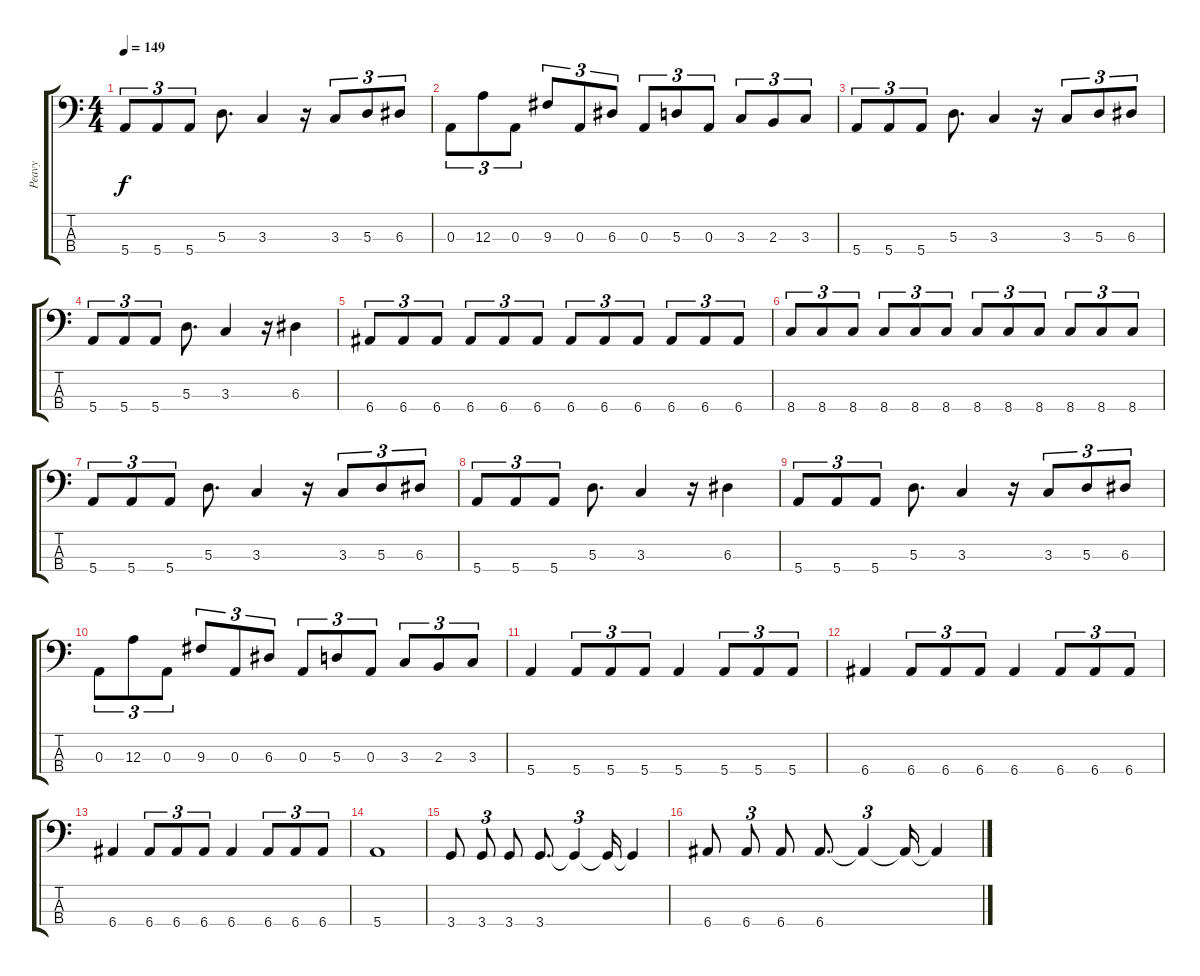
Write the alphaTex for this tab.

\track ("Peavy" "Peavy") {instrument electricbassfinger}
\staff {score tabs}
\tuning (G2 D2 A1 E1) {hide}
\ts (4 4)
\tempo 149
\clef f4
\ks c
5.4.8{tu (3 2) dy f} 5.4.8{tu (3 2)} 5.4.8{tu (3 2)} 5.3.8{d} 3.3.4 r.16 3.3.8{tu (3 2)} 5.3.8{tu (3 2)} 6.3.8{tu (3 2)} |
0.3.8{tu (3 2)} 12.3.8{tu (3 2)} 0.3.8{tu (3 2)} 9.3.8{tu (3 2)} 0.3.8{tu (3 2)} 6.3.8{tu (3 2)} 0.3.8{tu (3 2)} 5.3.8{tu (3 2)} 0.3.8{tu (3 2)} 3.3.8{tu (3 2)} 2.3.8{tu (3 2)} 3.3.8{tu (3 2)} |
5.4.8{tu (3 2)} 5.4.8{tu (3 2)} 5.4.8{tu (3 2)} 5.3.8{d} 3.3.4 r.16 3.3.8{tu (3 2)} 5.3.8{tu (3 2)} 6.3.8{tu (3 2)} |
5.4.8{tu (3 2)} 5.4.8{tu (3 2)} 5.4.8{tu (3 2)} 5.3.8{d} 3.3.4 r.16 6.3.4 |
6.4.8{tu (3 2)} 6.4.8{tu (3 2)} 6.4.8{tu (3 2)} 6.4.8{tu (3 2)} 6.4.8{tu (3 2)} 6.4.8{tu (3 2)} 6.4.8{tu (3 2)} 6.4.8{tu (3 2)} 6.4.8{tu (3 2)} 6.4.8{tu (3 2)} 6.4.8{tu (3 2)} 6.4.8{tu (3 2)} |
8.4.8{tu (3 2)} 8.4.8{tu (3 2)} 8.4.8{tu (3 2)} 8.4.8{tu (3 2)} 8.4.8{tu (3 2)} 8.4.8{tu (3 2)} 8.4.8{tu (3 2)} 8.4.8{tu (3 2)} 8.4.8{tu (3 2)} 8.4.8{tu (3 2)} 8.4.8{tu (3 2)} 8.4.8{tu (3 2)} |
5.4.8{tu (3 2)} 5.4.8{tu (3 2)} 5.4.8{tu (3 2)} 5.3.8{d} 3.3.4 r.16 3.3.8{tu (3 2)} 5.3.8{tu (3 2)} 6.3.8{tu (3 2)} |
5.4.8{tu (3 2)} 5.4.8{tu (3 2)} 5.4.8{tu (3 2)} 5.3.8{d} 3.3.4 r.16 6.3.4 |
5.4.8{tu (3 2)} 5.4.8{tu (3 2)} 5.4.8{tu (3 2)} 5.3.8{d} 3.3.4 r.16 3.3.8{tu (3 2)} 5.3.8{tu (3 2)} 6.3.8{tu (3 2)} |
0.3.8{tu (3 2)} 12.3.8{tu (3 2)} 0.3.8{tu (3 2)} 9.3.8{tu (3 2)} 0.3.8{tu (3 2)} 6.3.8{tu (3 2)} 0.3.8{tu (3 2)} 5.3.8{tu (3 2)} 0.3.8{tu (3 2)} 3.3.8{tu (3 2)} 2.3.8{tu (3 2)} 3.3.8{tu (3 2)} |
5.4.4 5.4.8{tu (3 2)} 5.4.8{tu (3 2)} 5.4.8{tu (3 2)} 5.4.4 5.4.8{tu (3 2)} 5.4.8{tu (3 2)} 5.4.8{tu (3 2)} |
6.4.4 6.4.8{tu (3 2)} 6.4.8{tu (3 2)} 6.4.8{tu (3 2)} 6.4.4 6.4.8{tu (3 2)} 6.4.8{tu (3 2)} 6.4.8{tu (3 2)} |
6.4.4 6.4.8{tu (3 2)} 6.4.8{tu (3 2)} 6.4.8{tu (3 2)} 6.4.4 6.4.8{tu (3 2)} 6.4.8{tu (3 2)} 6.4.8{tu (3 2)} |
5.4.1 |
3.4.8 3.4.8{tu (3 2)} 3.4.8 3.4.8{d} 3.4{t}.4{tu (3 2)} 3.4{t}.16 3.4{t}.4 |
6.4.8 6.4.8{tu (3 2)} 6.4.8 6.4.8{d} 6.4{t}.4{tu (3 2)} 6.4{t}.16 6.4{t}.4
